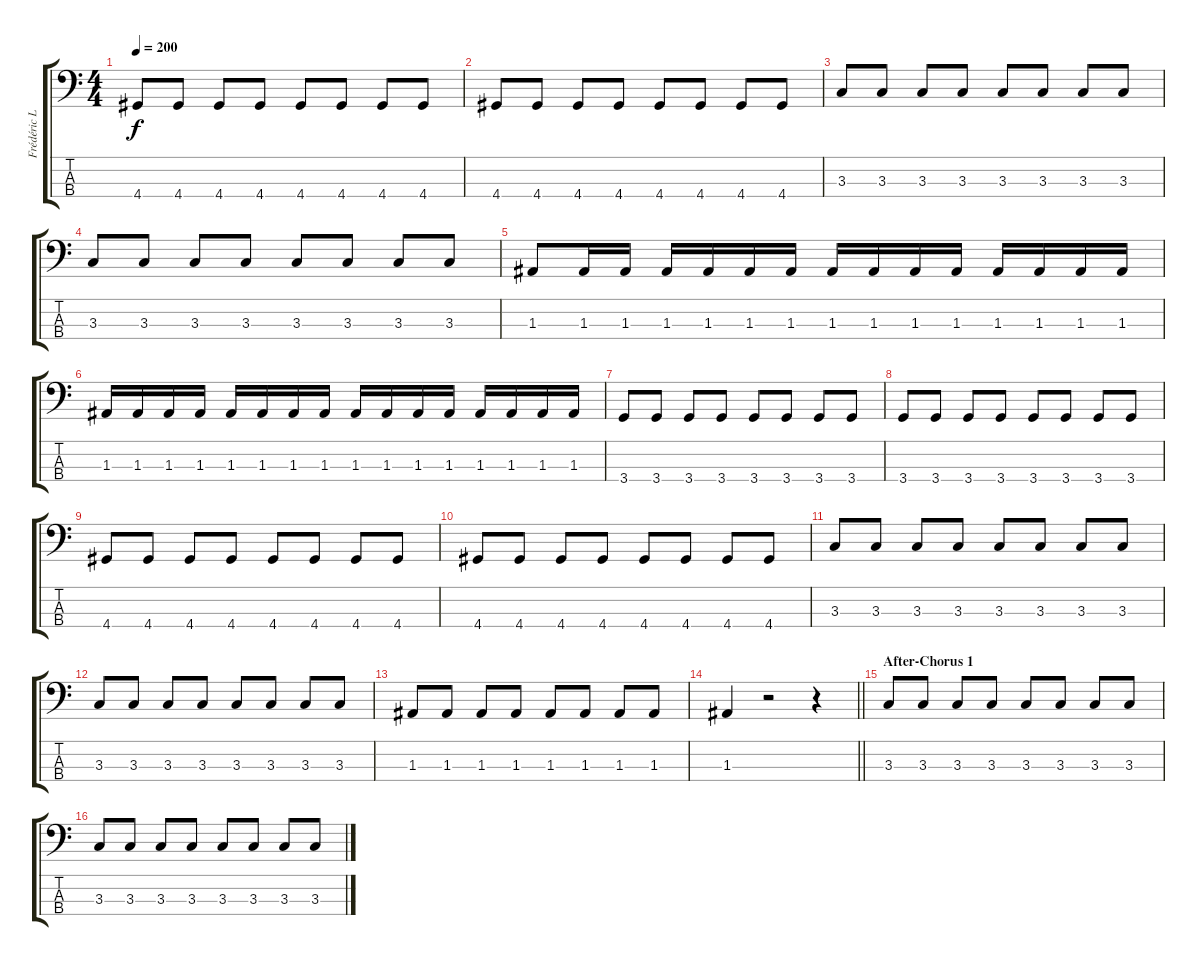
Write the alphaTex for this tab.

\track ("Frédéric Leclercq (Bass)" "Frédéric L") {instrument electricbassfinger}
\staff {score tabs}
\tuning (G2 D2 A1 E1) {hide}
\ts (4 4)
\tempo 200
\clef f4
\ks aminor
4.4.8{dy f} 4.4.8 4.4.8 4.4.8 4.4.8 4.4.8 4.4.8 4.4.8 |
4.4.8 4.4.8 4.4.8 4.4.8 4.4.8 4.4.8 4.4.8 4.4.8 |
3.3.8 3.3.8 3.3.8 3.3.8 3.3.8 3.3.8 3.3.8 3.3.8 |
3.3.8 3.3.8 3.3.8 3.3.8 3.3.8 3.3.8 3.3.8 3.3.8 |
1.3.8 1.3.16 1.3.16 1.3.16 1.3.16 1.3.16 1.3.16 1.3.16 1.3.16 1.3.16 1.3.16 1.3.16 1.3.16 1.3.16 1.3.16 |
1.3.16 1.3.16 1.3.16 1.3.16 1.3.16 1.3.16 1.3.16 1.3.16 1.3.16 1.3.16 1.3.16 1.3.16 1.3.16 1.3.16 1.3.16 1.3.16 |
3.4.8 3.4.8 3.4.8 3.4.8 3.4.8 3.4.8 3.4.8 3.4.8 |
3.4.8 3.4.8 3.4.8 3.4.8 3.4.8 3.4.8 3.4.8 3.4.8 |
4.4.8 4.4.8 4.4.8 4.4.8 4.4.8 4.4.8 4.4.8 4.4.8 |
4.4.8 4.4.8 4.4.8 4.4.8 4.4.8 4.4.8 4.4.8 4.4.8 |
3.3.8 3.3.8 3.3.8 3.3.8 3.3.8 3.3.8 3.3.8 3.3.8 |
3.3.8 3.3.8 3.3.8 3.3.8 3.3.8 3.3.8 3.3.8 3.3.8 |
1.3.8 1.3.8 1.3.8 1.3.8 1.3.8 1.3.8 1.3.8 1.3.8 |
\barLineRight lightlight
1.3.4 r.2 r.4 |
\section ("" "After-Chorus 1")
3.3.8 3.3.8 3.3.8 3.3.8 3.3.8 3.3.8 3.3.8 3.3.8 |
3.3.8 3.3.8 3.3.8 3.3.8 3.3.8 3.3.8 3.3.8 3.3.8
